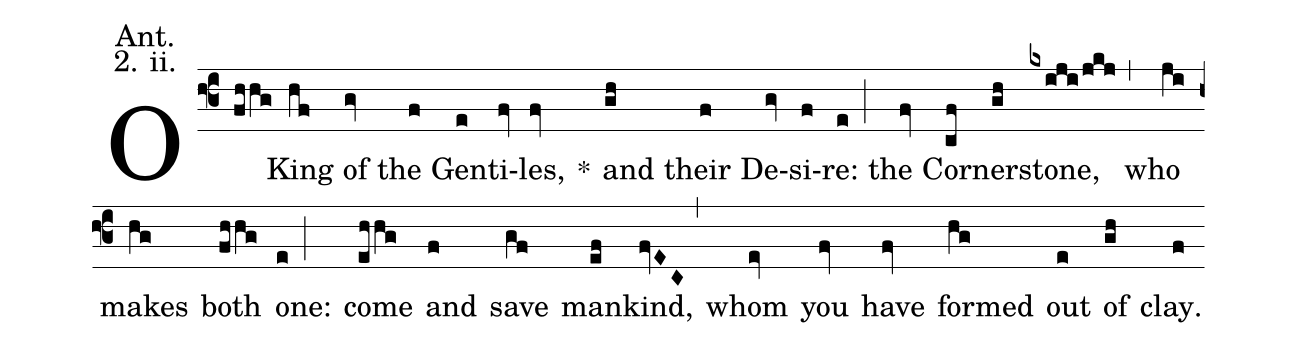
annotation: Ant.;
annotation: 2. ii.;
%%
(f3) O(fhhg) King(hf) of(gv) the(f) Gen(e)ti(fv)les,(fv) <sp>*</sp>() and(gh) their(f) De(gv)si(f)re:(e;) the(fv) Cor(cf)ner(gh)stone,(kxiji/jkj,) who(ji) makes(hg) both(fhhg) one:(e;) come(ehhg) and(f) save(gf) man(ef)kind,(fvEC,) whom(ev) you(fv) have(fv) formed(hg) out(e) of(gh) clay.(f)
